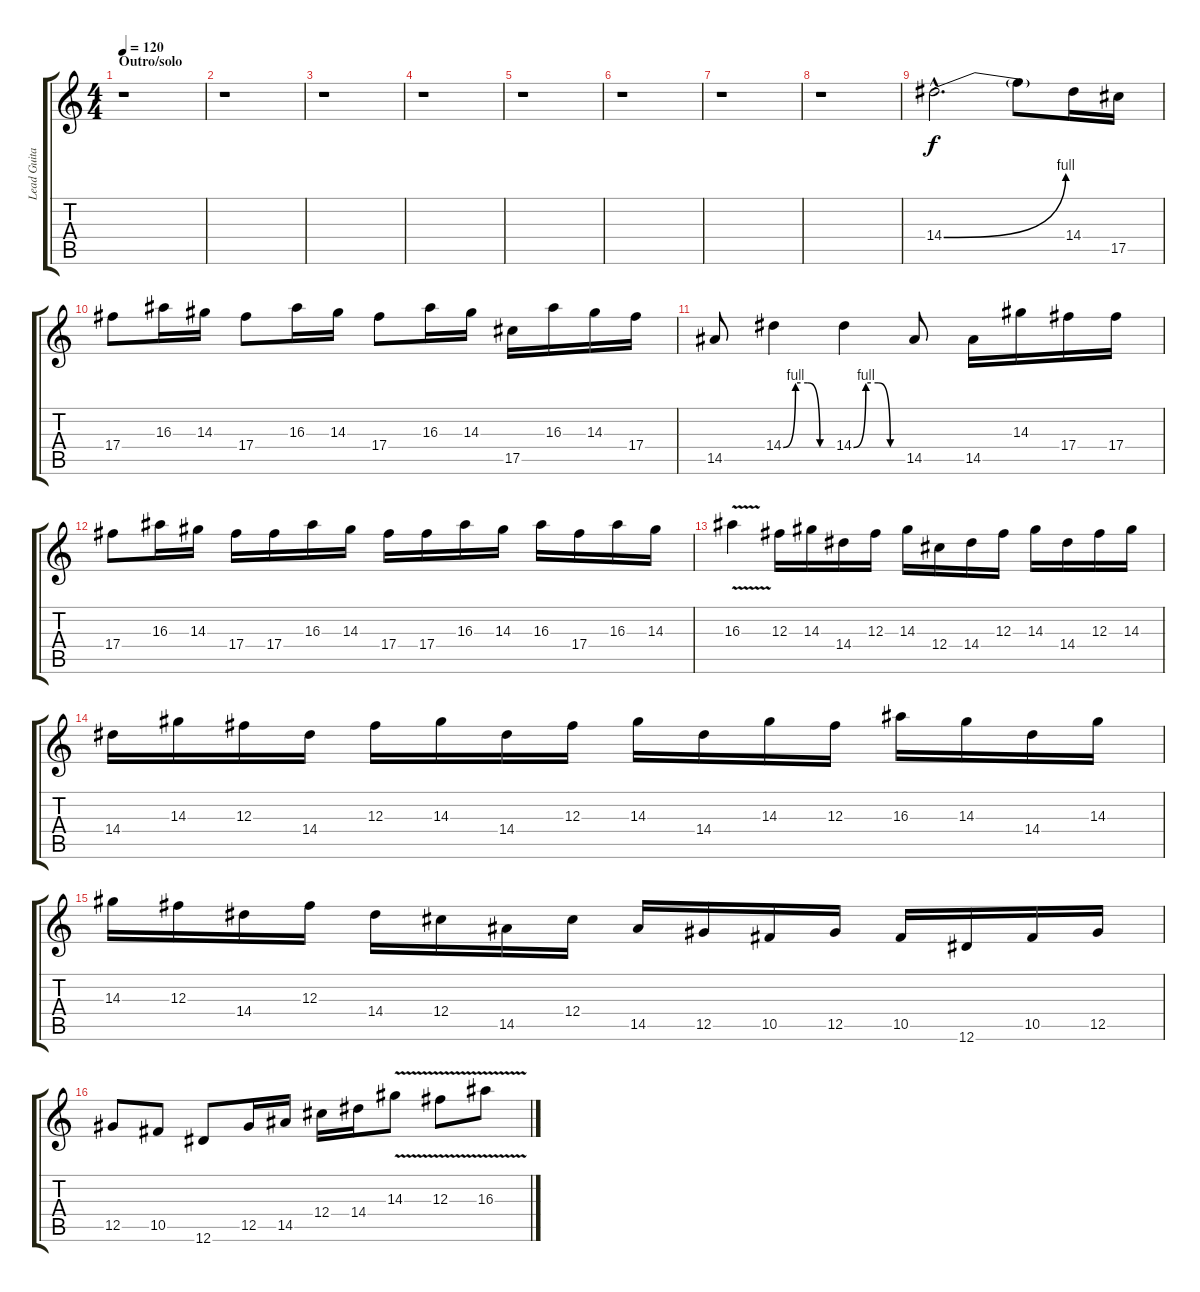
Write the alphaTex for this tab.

\track ("Lead Guitar" "Lead Guita") {instrument distortionguitar}
\staff {score tabs}
\tuning (Eb4 Bb3 Gb3 Db3 Ab2 Eb2) {hide}
\ts (4 4)
\section ("" "Outro/solo")
\tempo 120
\clef g2
\ks c
r.1{dy f} |
r.1 |
r.1 |
r.1 |
r.1 |
r.1 |
r.1 |
r.1 |
14.4{be (bend 0 0 60 4) hac}.2{d} 14.4{t}.8 14.4.16 17.5.16 |
17.4.8 16.3.16 14.3.16 17.4.8 16.3.16 14.3.16 17.4.8 16.3.16 14.3.16 17.5.16 16.3.16 14.3.16 17.4.16 |
14.5.8 14.4{be (custom 0 0 15 4 30 4 45 0 60 0)}.4 14.4{be (custom 0 0 15 4 30 4 45 0 60 0)}.4 14.5.8 14.5.16 14.3.16 17.4.16 17.4.16 |
17.4.8 16.3.16 14.3.16 17.4.16 17.4.16 16.3.16 14.3.16 17.4.16 17.4.16 16.3.16 14.3.16 16.3.16 17.4.16 16.3.16 14.3.16 |
16.3{v}.4 12.3.16 14.3.16 14.4.16 12.3.16 14.3.16 12.4.16 14.4.16 12.3.16 14.3.16 14.4.16 12.3.16 14.3.16 |
14.4.16 14.3.16 12.3.16 14.4.16 12.3.16 14.3.16 14.4.16 12.3.16 14.3.16 14.4.16 14.3.16 12.3.16 16.3.16 14.3.16 14.4.16 14.3.16 |
14.3.16 12.3.16 14.4.16 12.3.16 14.4.16 12.4.16 14.5.16 12.4.16 14.5.16 12.5.16 10.5.16 12.5.16 10.5.16 12.6.16 10.5.16 12.5.16 |
12.5.8 10.5.8 12.6.8 12.5.16 14.5.16 12.4.16 14.4.16 14.3{v}.8 12.3{v}.8 16.3{v}.8
